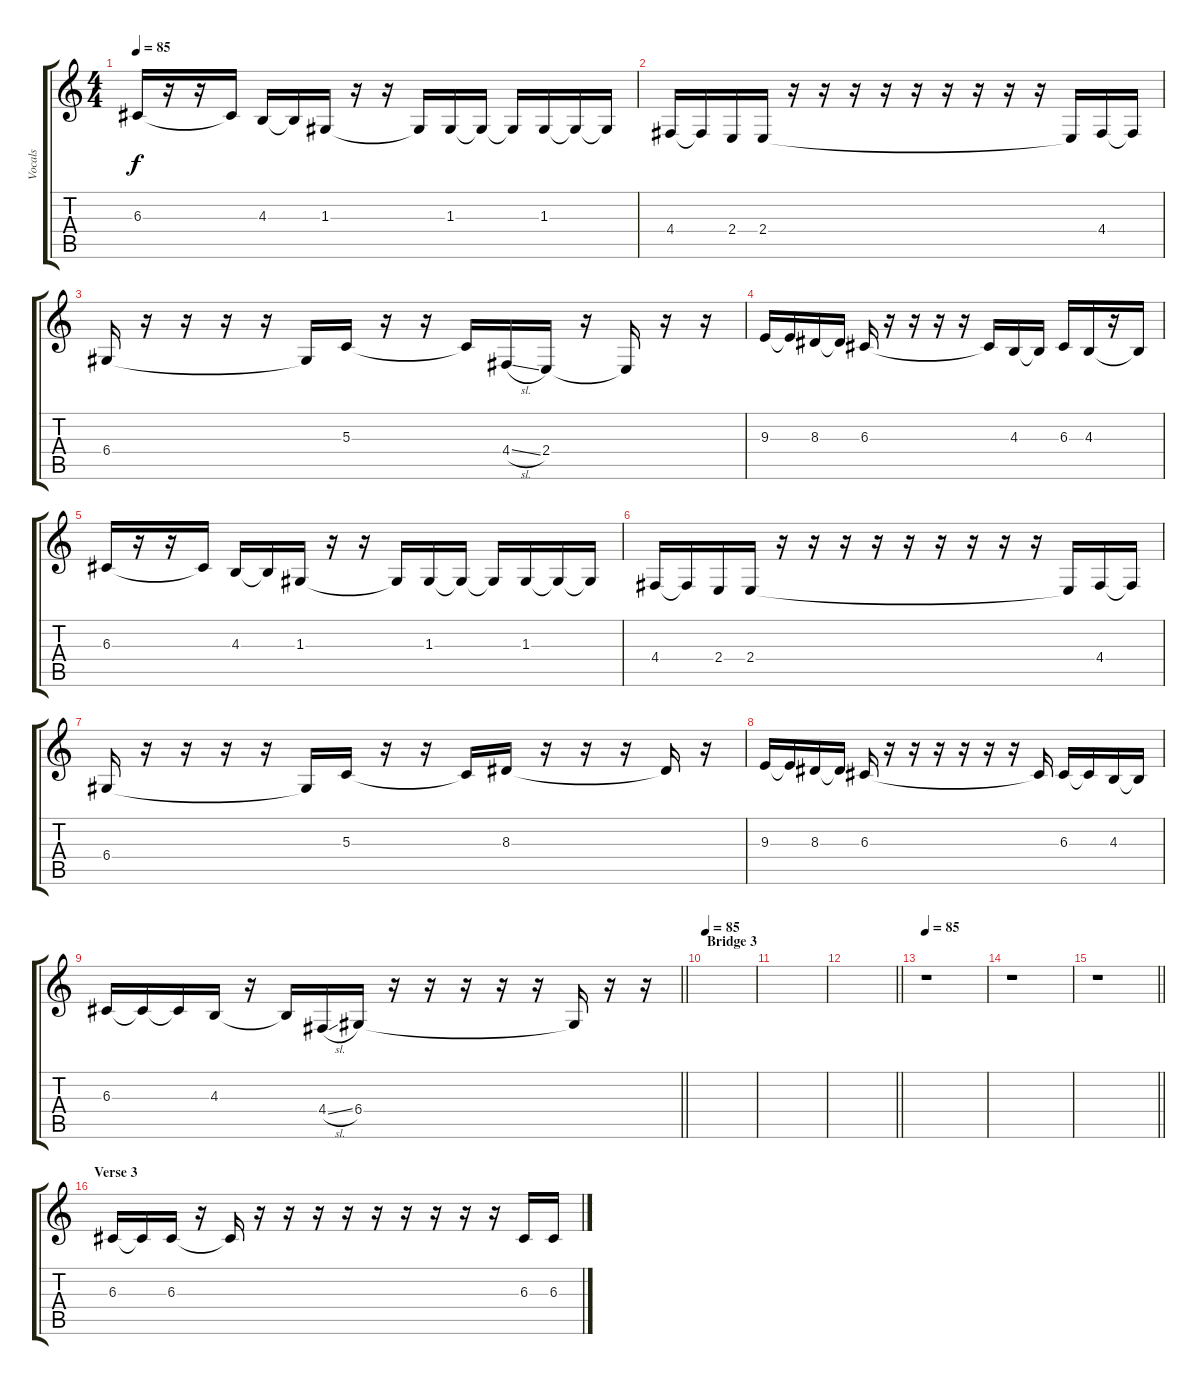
\track ("Vocals" "Vocals") {instrument lead2sawtooth}
\staff {score tabs}
\tuning (E4 B3 G3 D3 A2 E2) {hide}
\ts (4 4)
\tempo 85
\clef g2
\ks c
6.3.16{dy f} r.16 r.16 6.3{t}.16 4.3.16 4.3{t}.16 1.3.16 r.16 r.16 1.3{t}.16 1.3.16 1.3{t}.16 1.3{t}.16 1.3.16 1.3{t}.16 1.3{t}.16 |
4.4.16 4.4{t}.16 2.4.16 2.4.16 r.16 r.16 r.16 r.16 r.16 r.16 r.16 r.16 r.16 2.4{t}.16 4.4.16 4.4{t}.16 |
6.4.16 r.16 r.16 r.16 r.16 6.4{t}.16 5.3.16 r.16 r.16 5.3{t}.16 4.4{sl}.16 2.4.16 r.16 2.4{t}.16 r.16 r.16 |
9.3.16 9.3{t}.16 8.3.16 8.3{t}.16 6.3.16 r.16 r.16 r.16 r.16 6.3{t}.16 4.3.16 4.3{t}.16 6.3.16 4.3.16 r.16 4.3{t}.16 |
6.3.16 r.16 r.16 6.3{t}.16 4.3.16 4.3{t}.16 1.3.16 r.16 r.16 1.3{t}.16 1.3.16 1.3{t}.16 1.3{t}.16 1.3.16 1.3{t}.16 1.3{t}.16 |
4.4.16 4.4{t}.16 2.4.16 2.4.16 r.16 r.16 r.16 r.16 r.16 r.16 r.16 r.16 r.16 2.4{t}.16 4.4.16 4.4{t}.16 |
6.4.16 r.16 r.16 r.16 r.16 6.4{t}.16 5.3.16 r.16 r.16 5.3{t}.16 8.3.16 r.16 r.16 r.16 8.3{t}.16 r.16 |
9.3.16 9.3{t}.16 8.3.16 8.3{t}.16 6.3.16 r.16 r.16 r.16 r.16 r.16 r.16 6.3{t}.16 6.3.16 6.3{t}.16 4.3.16 4.3{t}.16 |
\barLineRight lightlight
6.3.16 6.3{t}.16 6.3{t}.16 4.3.16 r.16 4.3{t}.16 4.4{sl}.16 6.4.16 r.16 r.16 r.16 r.16 r.16 6.4{t}.16 r.16 r.16 |
\section ("" "Bridge 3")
\tempo 85
|
|
\barLineRight lightlight
|
\tempo 85
r.1 |
r.1 |
\barLineRight lightlight
r.1 |
\section ("" "Verse 3")
6.3.16 6.3{t}.16 6.3.16 r.16 6.3{t}.16 r.16 r.16 r.16 r.16 r.16 r.16 r.16 r.16 r.16 6.3.16 6.3.16
